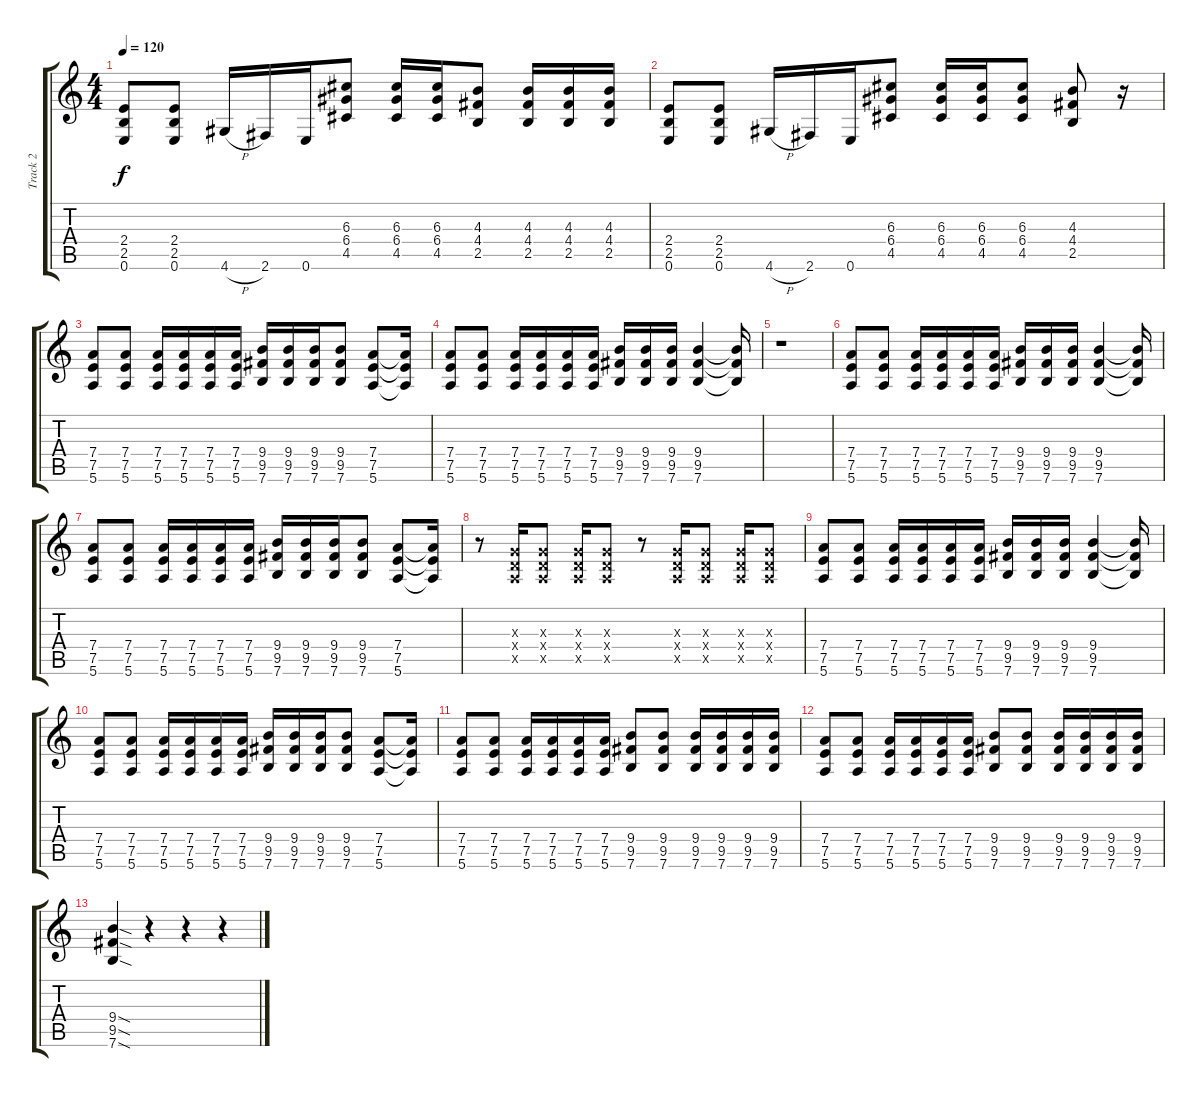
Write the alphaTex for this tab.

\track ("Track 2" "Track 2") {instrument distortionguitar}
\staff {score tabs}
\tuning (E4 B3 G3 D3 A2 E2) {hide}
\ts (4 4)
\tempo 120
\clef g2
\ks c
(2.4 2.5 0.6).8{dy f} (2.4 2.5 0.6).8 4.6{h}.16 2.6.16 0.6.16 (6.3 6.4 4.5).8 (6.3 6.4 4.5).16 (6.3 6.4 4.5).16 (4.3 4.4 2.5).8 (4.3 4.4 2.5).16 (4.3 4.4 2.5).16 (4.3 4.4 2.5).16 |
(2.4 2.5 0.6).8 (2.4 2.5 0.6).8 4.6{h}.16 2.6.16 0.6.16 (6.3 6.4 4.5).8 (6.3 6.4 4.5).16 (6.3 6.4 4.5).16 (6.3 6.4 4.5).8 (4.3 4.4 2.5).8 r.16 |
(7.4 7.5 5.6).8 (7.4 7.5 5.6).8 (7.4 7.5 5.6).16 (7.4 7.5 5.6).16 (7.4 7.5 5.6).16 (7.4 7.5 5.6).16 (9.4 9.5 7.6).16 (9.4 9.5 7.6).16 (9.4 9.5 7.6).16 (9.4 9.5 7.6).8 (7.4 7.5 5.6).8 (7.4{t} 7.5{t} 5.6{t}).16 |
(7.4 7.5 5.6).8 (7.4 7.5 5.6).8 (7.4 7.5 5.6).16 (7.4 7.5 5.6).16 (7.4 7.5 5.6).16 (7.4 7.5 5.6).16 (9.4 9.5 7.6).16 (9.4 9.5 7.6).16 (9.4 9.5 7.6).16 (9.4 9.5 7.6).4 (9.4{t} 9.5{t} 7.6{t}).16 |
r.1 |
(7.4 7.5 5.6).8 (7.4 7.5 5.6).8 (7.4 7.5 5.6).16 (7.4 7.5 5.6).16 (7.4 7.5 5.6).16 (7.4 7.5 5.6).16 (9.4 9.5 7.6).16 (9.4 9.5 7.6).16 (9.4 9.5 7.6).16 (9.4 9.5 7.6).4 (9.4{t} 9.5{t} 7.6{t}).16 |
(7.4 7.5 5.6).8 (7.4 7.5 5.6).8 (7.4 7.5 5.6).16 (7.4 7.5 5.6).16 (7.4 7.5 5.6).16 (7.4 7.5 5.6).16 (9.4 9.5 7.6).16 (9.4 9.5 7.6).16 (9.4 9.5 7.6).16 (9.4 9.5 7.6).8 (7.4 7.5 5.6).8 (7.4{t} 7.5{t} 5.6{t}).16 |
r.8 (0.3{x} 0.4{x} 0.5{x}).16 (0.3{x} 0.4{x} 0.5{x}).8 (0.3{x} 0.4{x} 0.5{x}).16 (0.3{x} 0.4{x} 0.5{x}).8 r.8 (0.3{x} 0.4{x} 0.5{x}).16 (0.3{x} 0.4{x} 0.5{x}).8 (0.3{x} 0.4{x} 0.5{x}).16 (0.3{x} 0.4{x} 0.5{x}).8 |
(7.4 7.5 5.6).8 (7.4 7.5 5.6).8 (7.4 7.5 5.6).16 (7.4 7.5 5.6).16 (7.4 7.5 5.6).16 (7.4 7.5 5.6).16 (9.4 9.5 7.6).16 (9.4 9.5 7.6).16 (9.4 9.5 7.6).16 (9.4 9.5 7.6).4 (9.4{t} 9.5{t} 7.6{t}).16 |
(7.4 7.5 5.6).8 (7.4 7.5 5.6).8 (7.4 7.5 5.6).16 (7.4 7.5 5.6).16 (7.4 7.5 5.6).16 (7.4 7.5 5.6).16 (9.4 9.5 7.6).16 (9.4 9.5 7.6).16 (9.4 9.5 7.6).16 (9.4 9.5 7.6).8 (7.4 7.5 5.6).8 (7.4{t} 7.5{t} 5.6{t}).16 |
(7.4 7.5 5.6).8 (7.4 7.5 5.6).8 (7.4 7.5 5.6).16 (7.4 7.5 5.6).16 (7.4 7.5 5.6).16 (7.4 7.5 5.6).16 (9.4 9.5 7.6).8 (9.4 9.5 7.6).8 (9.4 9.5 7.6).16 (9.4 9.5 7.6).16 (9.4 9.5 7.6).16 (9.4 9.5 7.6).16 |
(7.4 7.5 5.6).8 (7.4 7.5 5.6).8 (7.4 7.5 5.6).16 (7.4 7.5 5.6).16 (7.4 7.5 5.6).16 (7.4 7.5 5.6).16 (9.4 9.5 7.6).8 (9.4 9.5 7.6).8 (9.4 9.5 7.6).16 (9.4 9.5 7.6).16 (9.4 9.5 7.6).16 (9.4 9.5 7.6).16 |
(9.4{sod} 9.5{sod} 7.6{sod}).4 r.4 r.4 r.4
